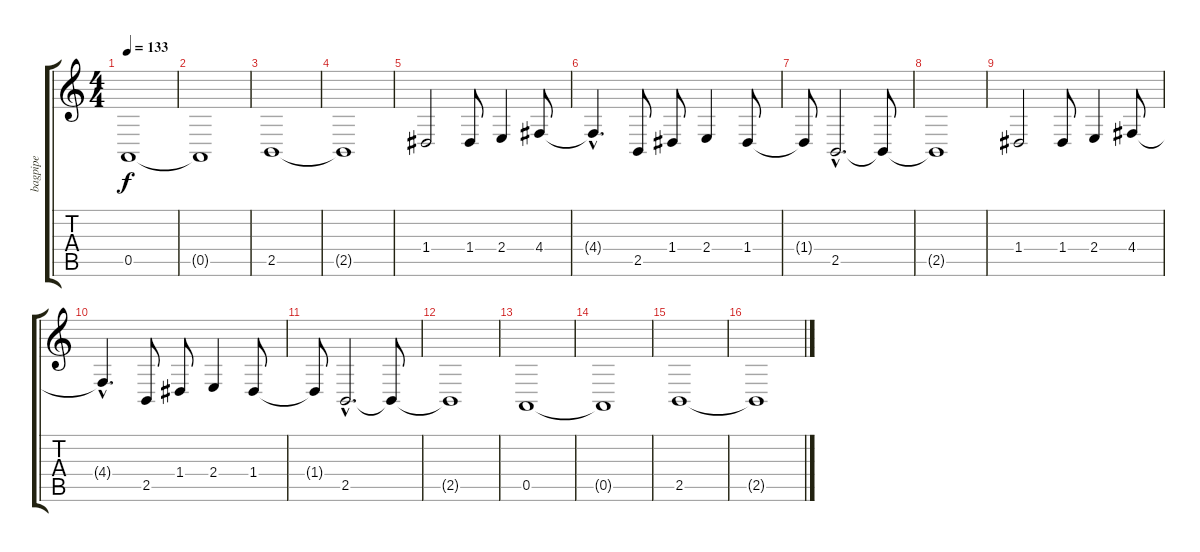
\track ("bagpipe" "bagpipe") {instrument bagpipe}
\staff {score tabs}
\tuning (E4 B3 G3 D3 A2 E2) {hide}
\ts (4 4)
\tempo 133
\clef g2
\ks c
0.5.1{dy f} |
0.5{t}.1 |
2.5.1 |
2.5{t}.1 |
1.4.2 1.4.8 2.4.4 4.4.8 |
4.4{hac t}.4{d} 2.5.8 1.4.8 2.4.4 1.4.8 |
1.4{t}.8 2.5{hac}.2{d} 2.5{t}.8 |
2.5{t}.1 |
1.4.2 1.4.8 2.4.4 4.4.8 |
4.4{hac t}.4{d} 2.5.8 1.4.8 2.4.4 1.4.8 |
1.4{t}.8 2.5{hac}.2{d} 2.5{t}.8 |
2.5{t}.1 |
0.5.1 |
0.5{t}.1 |
2.5.1 |
2.5{t}.1
